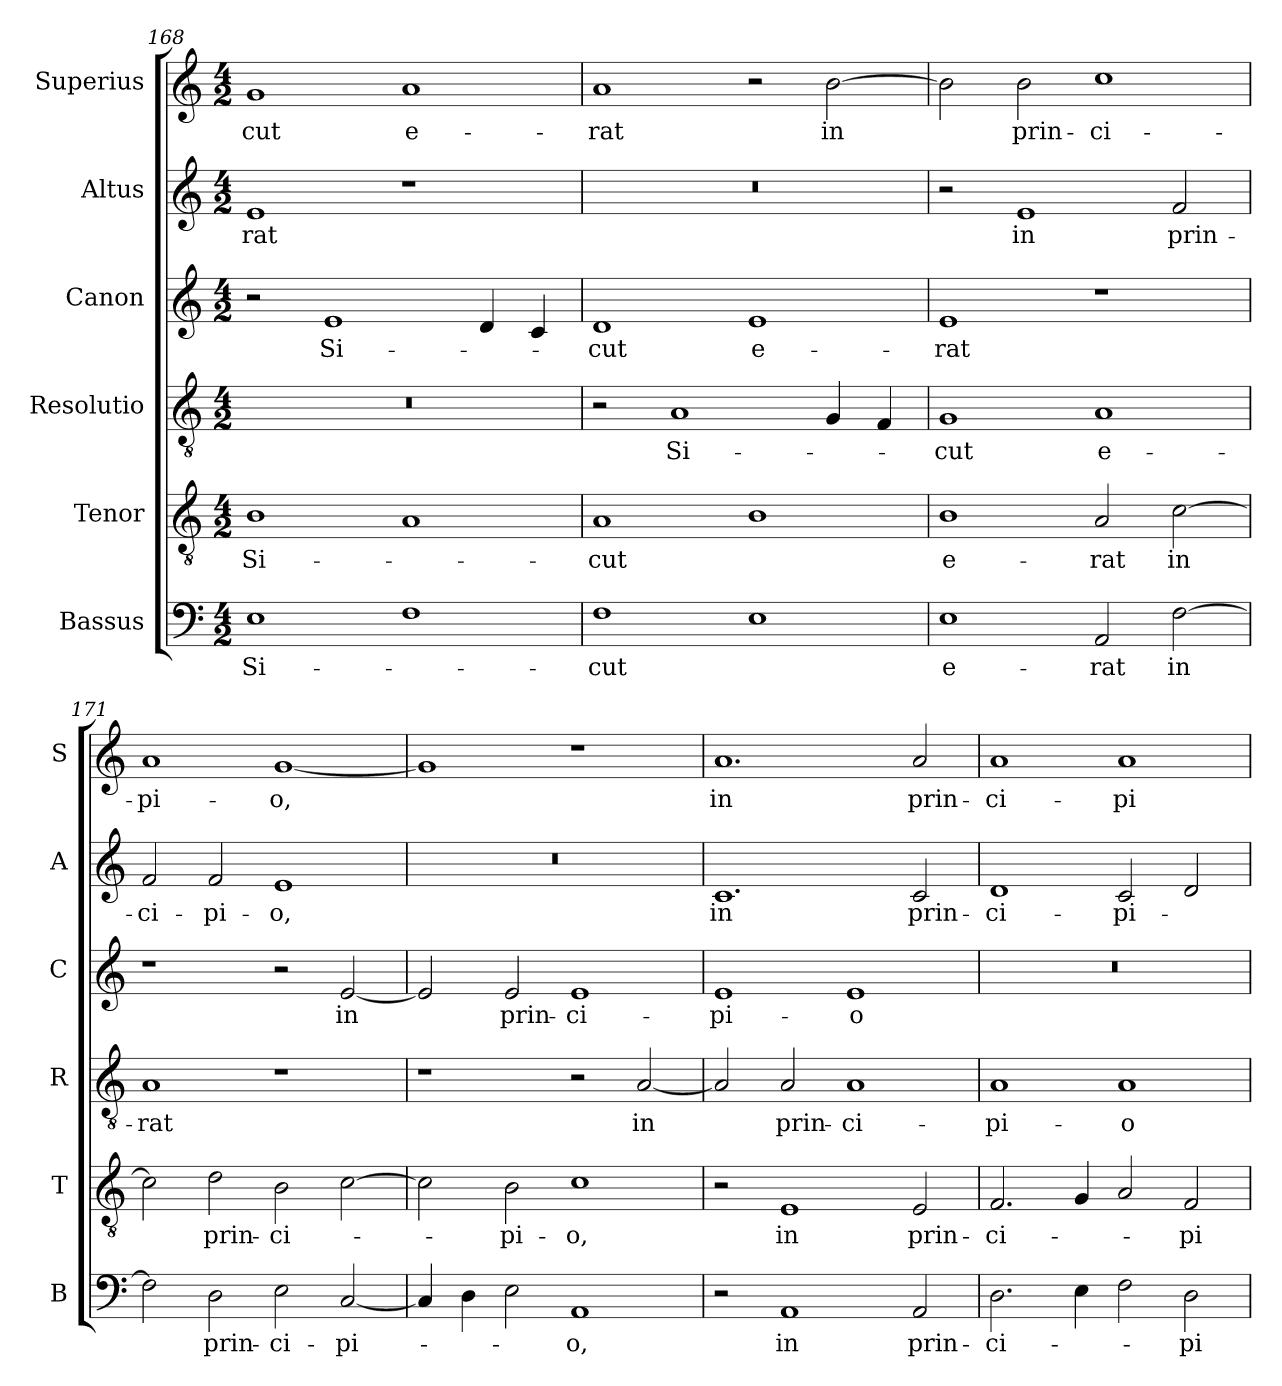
**kern	**text	**kern	**text	**kern	**text	**kern	**text	**kern	**text	**kern	**text
*part6	*part6	*part5	*part5	*part4	*part4	*part3	*part3	*part2	*part2	*part1	*part1
*staff6	*staff6	*staff5	*staff5	*staff4	*staff4	*staff3	*staff3	*staff2	*staff2	*staff1	*staff1
*I"Bassus	*	*I"Tenor	*	*I"Resolutio	*	*I"Canon	*	*I"Altus	*	*I"Superius	*
*I'B	*	*I'T	*	*I'R	*	*I'C	*	*I'A	*	*I'S	*
*clefF4	*	*clefGv2	*	*clefGv2	*	*clefG2	*	*clefG2	*	*clefG2	*
*k[]	*	*k[]	*	*k[]	*	*k[]	*	*k[]	*	*k[]	*
*C:	*	*C:	*	*C:	*	*C:	*	*C:	*	*C:	*
*M4/2	*	*M4/2	*	*M4/2	*	*M4/2	*	*M4/2	*	*M4/2	*
=168	=168	=168	=168	=168	=168	=168	=168	=168	=168	=168	=168
!	!LO:LY:b	!	!LO:LY:b	!	!	!	!	!	!LO:LY:b	!	!LO:LY:b
1E	Si-	1B	Si-	0r	.	2r	.	1e	-rat	1g	-cut
!	!	!	!	!	!	!	!LO:LY:b	!	!	!	!
.	.	.	.	.	.	1e	Si-	.	.	.	.
!	!	!	!	!	!	!	!	!	!	!	!LO:LY:b
1F	.	1A	.	.	.	.	.	1r	.	1a	e-
.	.	.	.	.	.	4d/	.	.	.	.	.
.	.	.	.	.	.	4c/	.	.	.	.	.
=169	=169	=169	=169	=169	=169	=169	=169	=169	=169	=169	=169
!	!LO:LY:b	!	!LO:LY:b	!	!	!	!LO:LY:b	!	!	!	!LO:LY:b
1F	-cut	1A	-cut	2r	.	1d	-cut	0r	.	1a	-rat
!	!	!	!	!	!LO:LY:b	!	!	!	!	!	!
.	.	.	.	1A	Si-	.	.	.	.	.	.
!	!	!	!	!	!	!	!LO:LY:b	!	!	!	!
1E	.	1B	.	.	.	1e	e-	.	.	2r	.
!	!	!	!	!	!	!	!	!	!	!	!LO:LY:b
.	.	.	.	4G/	.	.	.	.	.	[2b\	in
.	.	.	.	4F/	.	.	.	.	.	.	.
=170	=170	=170	=170	=170	=170	=170	=170	=170	=170	=170	=170
!	!LO:LY:b	!	!LO:LY:b	!	!LO:LY:b	!	!LO:LY:b	!	!	!	!
1E	e-	1B	e-	1G	-cut	1e	-rat	2r	.	2b\]	.
!	!	!	!	!	!	!	!	!	!LO:LY:b	!	!LO:LY:b
.	.	.	.	.	.	.	.	1e	in	2b\	prin-
!	!LO:LY:b	!	!LO:LY:b	!	!LO:LY:b	!	!	!	!	!	!LO:LY:b
2AA/	-rat	2A/	-rat	1A	e-	1r	.	.	.	1cc	-ci-
!	!LO:LY:b	!	!LO:LY:b	!	!	!	!	!	!LO:LY:b	!	!
[2F\	in	[2c\	in	.	.	.	.	2f/	prin-	.	.
=171	=171	=171	=171	=171	=171	=171	=171	=171	=171	=171	=171
!	!	!	!	!	!LO:LY:b	!	!	!	!LO:LY:b	!	!LO:LY:b
2F\]	.	2c\]	.	1A	-rat	1r	.	2f/	-ci-	1a	-pi-
!	!LO:LY:b	!	!LO:LY:b	!	!	!	!	!	!LO:LY:b	!	!
2D\	prin-	2d\	prin-	.	.	.	.	2f/	-pi-	.	.
!	!LO:LY:b	!	!LO:LY:b	!	!	!	!	!	!LO:LY:b	!	!LO:LY:b
2E\	-ci-	2B\	-ci-	1r	.	2r	.	1e	-o,	[1g	-o,
!	!LO:LY:b	!	!	!	!	!	!LO:LY:b	!	!	!	!
[2C/	-pi-	[2c\	.	.	.	[2e/	in	.	.	.	.
!!LO:LB:g=z
=172	=172	=172	=172	=172	=172	=172	=172	=172	=172	=172	=172
4C/]	.	2c\]	.	1r	.	2e/]	.	0r	.	1g]	.
4D\	.	.	.	.	.	.	.	.	.	.	.
!	!	!	!LO:LY:b	!	!	!	!LO:LY:b	!	!	!	!
2E\	.	2B\	-pi-	.	.	2e/	prin-	.	.	.	.
!	!LO:LY:b	!	!LO:LY:b	!	!	!	!LO:LY:b	!	!	!	!
1AA	-o,	1c	-o,	2r	.	1e	-ci-	.	.	1r	.
!	!	!	!	!	!LO:LY:b	!	!	!	!	!	!
.	.	.	.	[2A/	in	.	.	.	.	.	.
=173	=173	=173	=173	=173	=173	=173	=173	=173	=173	=173	=173
!	!	!	!	!	!	!	!LO:LY:b	!	!LO:LY:b	!	!LO:LY:b
2r	.	2r	.	2A/]	.	1e	-pi-	1.c	in	1.a	in
!	!LO:LY:b	!	!LO:LY:b	!	!LO:LY:b	!	!	!	!	!	!
1AA	in	1E	in	2A/	prin-	.	.	.	.	.	.
!	!	!	!	!	!LO:LY:b	!	!LO:LY:b	!	!	!	!
.	.	.	.	1A	-ci-	1e	-o	.	.	.	.
!	!LO:LY:b	!	!LO:LY:b	!	!	!	!	!	!LO:LY:b	!	!LO:LY:b
2AA/	prin-	2E/	prin-	.	.	.	.	2c/	prin-	2a/	prin-
=174	=174	=174	=174	=174	=174	=174	=174	=174	=174	=174	=174
!	!LO:LY:b	!	!LO:LY:b	!	!LO:LY:b	!	!	!	!LO:LY:b	!	!LO:LY:b
2.D\	-ci-	2.F/	-ci-	1A	-pi-	0r	.	1d	-ci-	1a	-ci-
4E\	.	4G/	.	.	.	.	.	.	.	.	.
!	!	!	!	!	!LO:LY:b	!	!	!	!LO:LY:b	!	!LO:LY:b
2F\	.	2A/	.	1A	-o	.	.	2c/	-pi-	1a	-pi-
!	!LO:LY:b	!	!LO:LY:b	!	!	!	!	!	!	!	!
2D\	-pi-	2F/	-pi-	.	.	.	.	2d/	.	.	.
=	=	=	=	=	=	=	=	=	=	=	=
*-	*-	*-	*-	*-	*-	*-	*-	*-	*-	*-	*-
